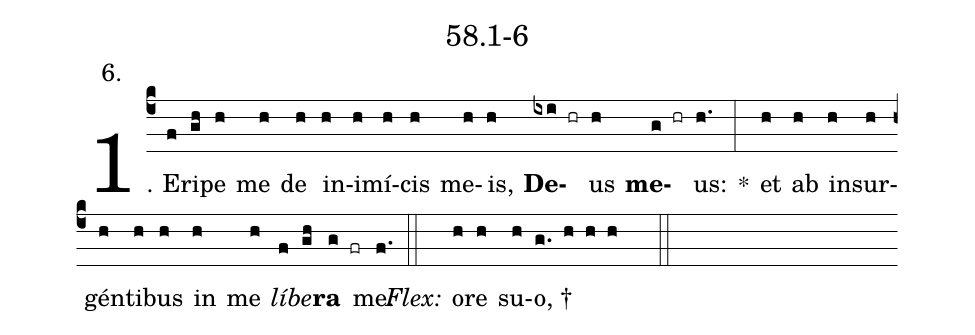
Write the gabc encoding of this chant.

name: 58.1-6;
annotation: 6.;
%%
(c4)1. E(f)ri(gh)pe(h) me(h) de(h) in(h)i(h)mí(h)cis(h) me(h)is,(h) <b>De</b>(ixi hr)us(h) <b>me</b>(g hr)us:(h.) *(:) et(h) ab(h) in(h)sur(h)gén(h)ti(h)bus(h) in(h) me(h) <i>lí</i>(f)<i>be</i>(gh)<b>ra</b>(g fr) me.(f.) (::)
<i>Flex:</i>()  o(h)re(h) su(h)o, †(g. h h h  ::)
